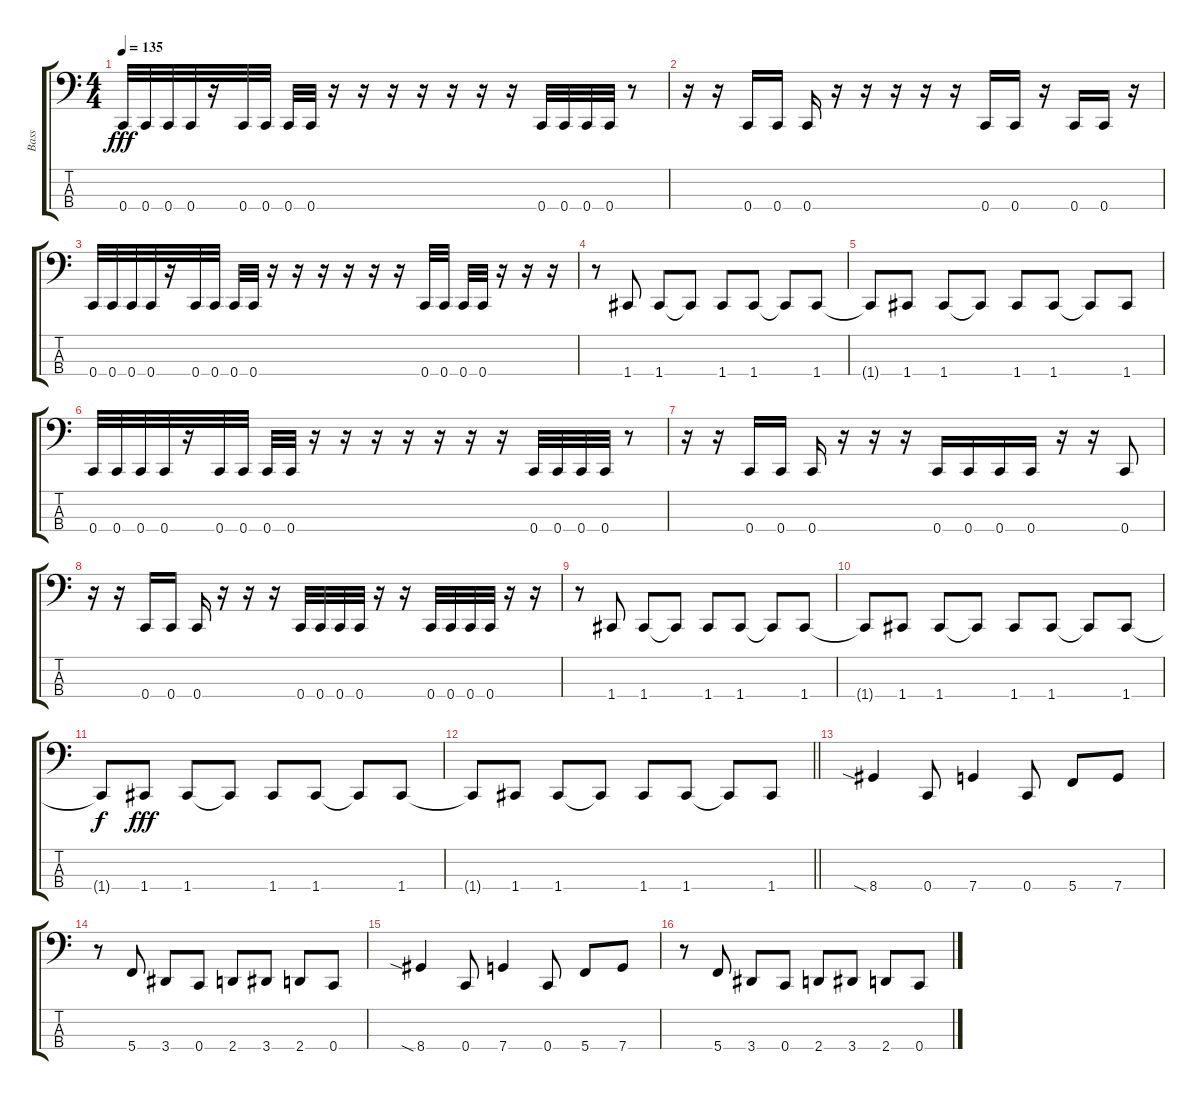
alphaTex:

\track ("Bass" "Bass") {instrument electricbasspick}
\staff {score tabs}
\tuning (F2 C2 G1 C1) {hide}
\ts (4 4)
\section ("" "")
\tempo 135
\clef f4
\ks c
0.4.32{dy fff} 0.4.32 0.4.32 0.4.32 r.16 0.4.32 0.4.32 0.4.32 0.4.32 r.16 r.16 r.16 r.16 r.16 r.16 r.16 0.4.32 0.4.32 0.4.32 0.4.32 r.8 |
r.16 r.16 0.4.16 0.4.16 0.4.16 r.16 r.16 r.16 r.16 r.16 0.4.16 0.4.16 r.16 0.4.16 0.4.16 r.16 |
0.4.32 0.4.32 0.4.32 0.4.32 r.16 0.4.32 0.4.32 0.4.32 0.4.32 r.16 r.16 r.16 r.16 r.16 r.16 0.4.32 0.4.32 0.4.32 0.4.32 r.16 r.16 r.16 |
r.8 1.4.8 1.4.8 1.4{t}.8 1.4.8 1.4.8 1.4{t}.8 1.4.8 |
1.4{t}.8 1.4.8 1.4.8 1.4{t}.8 1.4.8 1.4.8 1.4{t}.8 1.4.8 |
0.4.32 0.4.32 0.4.32 0.4.32 r.16 0.4.32 0.4.32 0.4.32 0.4.32 r.16 r.16 r.16 r.16 r.16 r.16 r.16 0.4.32 0.4.32 0.4.32 0.4.32 r.8 |
r.16 r.16 0.4.16 0.4.16 0.4.16 r.16 r.16 r.16 0.4.16 0.4.16 0.4.16 0.4.16 r.16 r.16 0.4.8 |
r.16 r.16 0.4.16 0.4.16 0.4.16 r.16 r.16 r.16 0.4.32 0.4.32 0.4.32 0.4.32 r.16 r.16 0.4.32 0.4.32 0.4.32 0.4.32 r.16 r.16 |
r.8 1.4.8 1.4.8 1.4{t}.8 1.4.8 1.4.8 1.4{t}.8 1.4.8 |
1.4{t}.8 1.4.8 1.4.8 1.4{t}.8 1.4.8 1.4.8 1.4{t}.8 1.4.8 |
1.4{t}.8{dy f} 1.4.8{dy fff} 1.4.8 1.4{t}.8 1.4.8 1.4.8 1.4{t}.8 1.4.8 |
\barLineRight lightlight
1.4{t}.8 1.4.8 1.4.8 1.4{t}.8 1.4.8 1.4.8 1.4{t}.8 1.4.8 |
\section ("" "")
8.4{sia}.4 0.4.8 7.4.4 0.4.8 5.4.8 7.4.8 |
r.8 5.4.8 3.4.8 0.4.8 2.4.8 3.4.8 2.4.8 0.4.8 |
8.4{sia}.4 0.4.8 7.4.4 0.4.8 5.4.8 7.4.8 |
r.8 5.4.8 3.4.8 0.4.8 2.4.8 3.4.8 2.4.8 0.4.8
